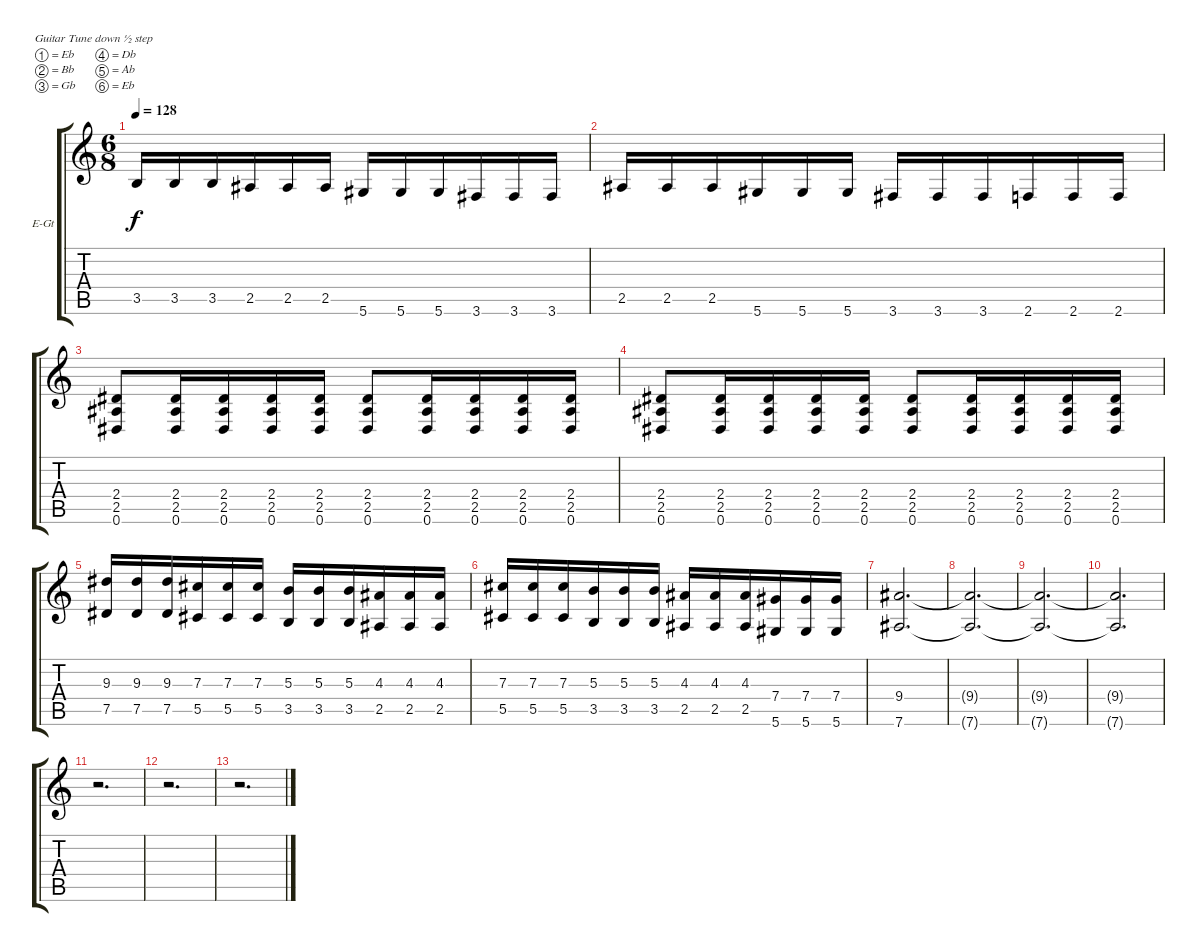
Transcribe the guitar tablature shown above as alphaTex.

\bracketExtendMode groupsimilarinstruments
\firstSystemTrackNameOrientation horizontal
\otherSystemsTrackNameOrientation horizontal
\track ("Tim Millar" "E-Gt") {instrument distortionguitar}
\staff {score tabs}
\tuning (Eb4 Bb3 Gb3 Db3 Ab2 Eb2)
\ts (6 8)
\tempo 128
\clef g2
\ks c
3.5.16{dy f} 3.5.16 3.5.16 2.5.16 2.5.16 2.5.16 5.6.16 5.6.16 5.6.16 3.6.16 3.6.16 3.6.16 |
2.5.16 2.5.16 2.5.16 5.6.16 5.6.16 5.6.16 3.6.16 3.6.16 3.6.16 2.6.16 2.6.16 2.6.16 |
(2.4 2.5 0.6).8 (2.4 2.5 0.6).16 (2.4 2.5 0.6).16 (2.4 2.5 0.6).16 (2.4 2.5 0.6).16 (2.4 2.5 0.6).8 (2.4 2.5 0.6).16 (2.4 2.5 0.6).16 (2.4 2.5 0.6).16 (2.4 2.5 0.6).16 |
(2.4 2.5 0.6).8 (2.4 2.5 0.6).16 (2.4 2.5 0.6).16 (2.4 2.5 0.6).16 (2.4 2.5 0.6).16 (2.4 2.5 0.6).8 (2.4 2.5 0.6).16 (2.4 2.5 0.6).16 (2.4 2.5 0.6).16 (2.4 2.5 0.6).16 |
(9.3 7.5).16 (9.3 7.5).16 (9.3 7.5).16 (7.3 5.5).16 (7.3 5.5).16 (7.3 5.5).16 (5.3 3.5).16 (5.3 3.5).16 (5.3 3.5).16 (4.3 2.5).16 (4.3 2.5).16 (4.3 2.5).16 |
(7.3 5.5).16 (7.3 5.5).16 (7.3 5.5).16 (5.3 3.5).16 (5.3 3.5).16 (5.3 3.5).16 (4.3 2.5).16 (4.3 2.5).16 (4.3 2.5).16 (7.4 5.6).16 (7.4 5.6).16 (7.4 5.6).16 |
(9.4 7.6).2{d} |
(9.4{t} 7.6{t}).2{d} |
(9.4{t} 7.6{t}).2{d} |
(9.4{t} 7.6{t}).2{d} |
r.2{d} |
r.2{d} |
r.2{d}
